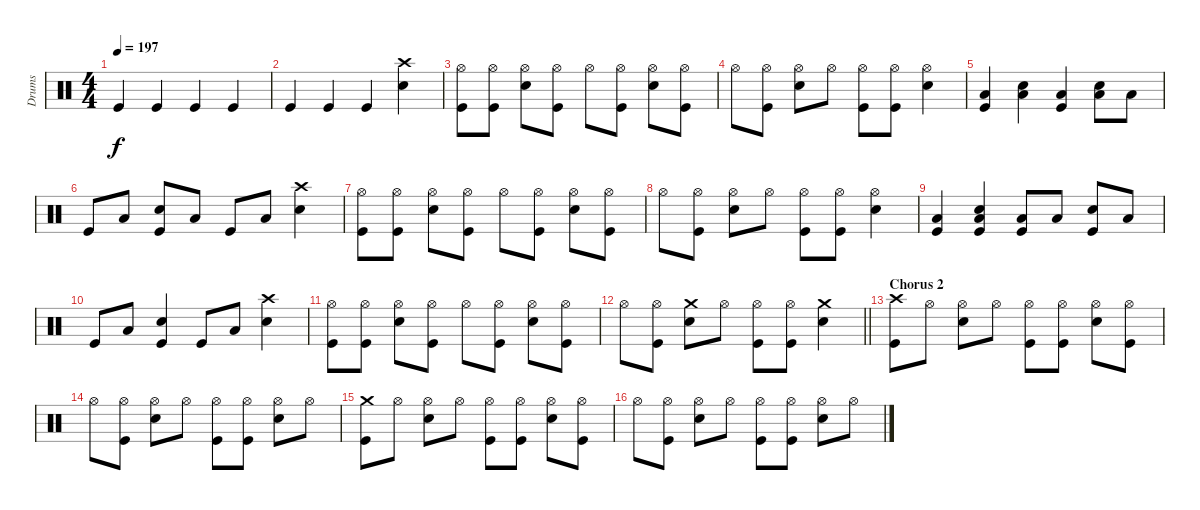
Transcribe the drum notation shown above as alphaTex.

\track ("Drums" "Drums") {instrument percussion}
\staff {score}
\articulation defaults
\ts (4 4)
\tempo 197
\clef neutral
\ks c "Kick (hit)".4{dy f} "Kick (hit)".4 "Kick (hit)".4 "Kick (hit)".4
|
"Kick (hit)".4 "Kick (hit)".4 "Kick (hit)".4 ("Crash high (hit)" "Electric Snare (hit)").4 |
("Hi-Hat (open)" "Kick (hit)").8 ("Hi-Hat (open)" "Kick (hit)").8 ("Hi-Hat (open)" "Electric Snare (hit)").8 ("Hi-Hat (open)" "Kick (hit)").8 "Hi-Hat (open)".8 ("Hi-Hat (open)" "Kick (hit)").8 ("Hi-Hat (open)" "Electric Snare (hit)").8 ("Hi-Hat (open)" "Kick (hit)").8 |
"Hi-Hat (open)".8 ("Hi-Hat (open)" "Kick (hit)").8 ("Hi-Hat (open)" "Electric Snare (hit)").8 "Hi-Hat (open)".8 ("Hi-Hat (open)" "Kick (hit)").8 ("Hi-Hat (open)" "Kick (hit)").8 ("Hi-Hat (open)" "Electric Snare (hit)").4 |
("Low Floor Tom (hit)" "Kick (hit)").4 ("Electric Snare (hit)" "Low Floor Tom (hit)").4 ("Low Floor Tom (hit)" "Kick (hit)").4 ("Electric Snare (hit)" "Low Floor Tom (hit)").8 "Low Floor Tom (hit)".8 |
"Kick (hit)".8 "Low Floor Tom (hit)".8 ("Electric Snare (hit)" "Kick (hit)").8 "Low Floor Tom (hit)".8 "Kick (hit)".8 "Low Floor Tom (hit)".8 ("Crash high (hit)" "Electric Snare (hit)").4 |
("Hi-Hat (open)" "Kick (hit)").8 ("Hi-Hat (open)" "Kick (hit)").8 ("Hi-Hat (open)" "Electric Snare (hit)").8 ("Hi-Hat (open)" "Kick (hit)").8 "Hi-Hat (open)".8 ("Hi-Hat (open)" "Kick (hit)").8 ("Hi-Hat (open)" "Electric Snare (hit)").8 ("Hi-Hat (open)" "Kick (hit)").8 |
"Hi-Hat (open)".8 ("Hi-Hat (open)" "Kick (hit)").8 ("Hi-Hat (open)" "Electric Snare (hit)").8 "Hi-Hat (open)".8 ("Hi-Hat (open)" "Kick (hit)").8 ("Hi-Hat (open)" "Kick (hit)").8 ("Hi-Hat (open)" "Electric Snare (hit)").4 |
("Low Floor Tom (hit)" "Kick (hit)").4 ("Electric Snare (hit)" "Low Floor Tom (hit)" "Kick (hit)").4 ("Low Floor Tom (hit)" "Kick (hit)").8 "Low Floor Tom (hit)".8 ("Electric Snare (hit)" "Kick (hit)").8 "Low Floor Tom (hit)".8 |
"Kick (hit)".8 "Low Floor Tom (hit)".8 ("Electric Snare (hit)" "Kick (hit)").4 "Kick (hit)".8 "Low Floor Tom (hit)".8 ("Crash high (hit)" "Electric Snare (hit)").4 |
("Hi-Hat (open)" "Kick (hit)").8 ("Hi-Hat (open)" "Kick (hit)").8 ("Hi-Hat (open)" "Electric Snare (hit)").8 ("Hi-Hat (open)" "Kick (hit)").8 "Hi-Hat (open)".8 ("Hi-Hat (open)" "Kick (hit)").8 ("Hi-Hat (open)" "Electric Snare (hit)").8 ("Hi-Hat (open)" "Kick (hit)").8 |
\barLineRight lightlight "Hi-Hat (open)".8
("Hi-Hat (open)" "Kick (hit)").8 ("Crash medium (hit)" "Electric Snare (hit)").8 "Hi-Hat (open)".8 ("Hi-Hat (open)" "Kick (hit)").8 ("Hi-Hat (open)" "Kick (hit)").8 ("Crash medium (hit)" "Electric Snare (hit)").4 |
\section ("" "Chorus 2")
("Crash high (hit)" "Kick (hit)").8 "Hi-Hat (open)".8 ("Hi-Hat (open)" "Electric Snare (hit)").8 "Hi-Hat (open)".8 ("Hi-Hat (open)" "Kick (hit)").8 ("Hi-Hat (open)" "Kick (hit)").8 ("Hi-Hat (open)" "Electric Snare (hit)").8 ("Hi-Hat (open)" "Kick (hit)").8 |
"Hi-Hat (open)".8 ("Hi-Hat (open)" "Kick (hit)").8 ("Hi-Hat (open)" "Electric Snare (hit)").8 "Hi-Hat (open)".8 ("Hi-Hat (open)" "Kick (hit)").8 ("Hi-Hat (open)" "Kick (hit)").8 ("Hi-Hat (open)" "Electric Snare (hit)").8 "Hi-Hat (open)".8 |
("Crash medium (hit)" "Kick (hit)").8 "Hi-Hat (open)".8 ("Hi-Hat (open)" "Electric Snare (hit)").8 "Hi-Hat (open)".8 ("Hi-Hat (open)" "Kick (hit)").8 ("Hi-Hat (open)" "Kick (hit)").8 ("Hi-Hat (open)" "Electric Snare (hit)").8 ("Hi-Hat (open)" "Kick (hit)").8 |
"Hi-Hat (open)".8 ("Hi-Hat (open)" "Kick (hit)").8 ("Hi-Hat (open)" "Electric Snare (hit)").8 "Hi-Hat (open)".8 ("Hi-Hat (open)" "Kick (hit)").8 ("Hi-Hat (open)" "Kick (hit)").8 ("Hi-Hat (open)" "Electric Snare (hit)").8 "Hi-Hat (open)".8
